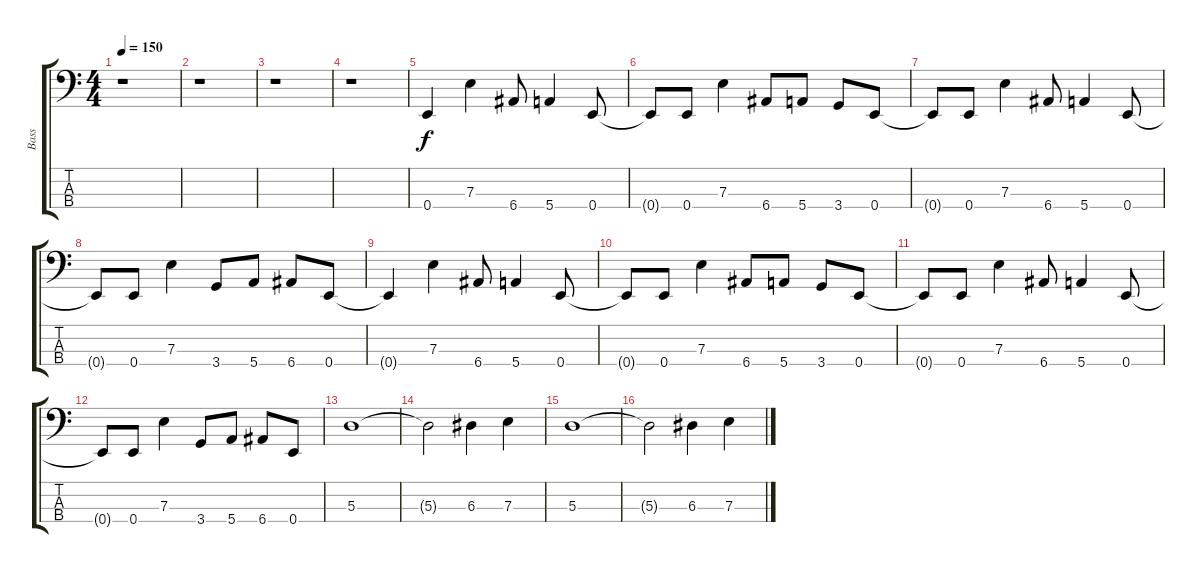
\track ("Bass" "Bass") {instrument electricbassfinger}
\staff {score tabs}
\tuning (G2 D2 A1 E1) {hide}
\ts (4 4)
\tempo 150
\clef f4
\ks c
r.1{dy f} |
r.1 |
r.1 |
r.1 |
0.4.4 7.3.4 6.4.8 5.4.4 0.4.8 |
0.4{t}.8 0.4.8 7.3.4 6.4.8 5.4.8 3.4.8 0.4.8 |
0.4{t}.8 0.4.8 7.3.4 6.4.8 5.4.4 0.4.8 |
0.4{t}.8 0.4.8 7.3.4 3.4.8 5.4.8 6.4.8 0.4.8 |
0.4{t}.4 7.3.4 6.4.8 5.4.4 0.4.8 |
0.4{t}.8 0.4.8 7.3.4 6.4.8 5.4.8 3.4.8 0.4.8 |
0.4{t}.8 0.4.8 7.3.4 6.4.8 5.4.4 0.4.8 |
0.4{t}.8 0.4.8 7.3.4 3.4.8 5.4.8 6.4.8 0.4.8 |
5.3.1 |
5.3{t}.2 6.3.4 7.3.4 |
5.3.1 |
5.3{t}.2 6.3.4 7.3.4
